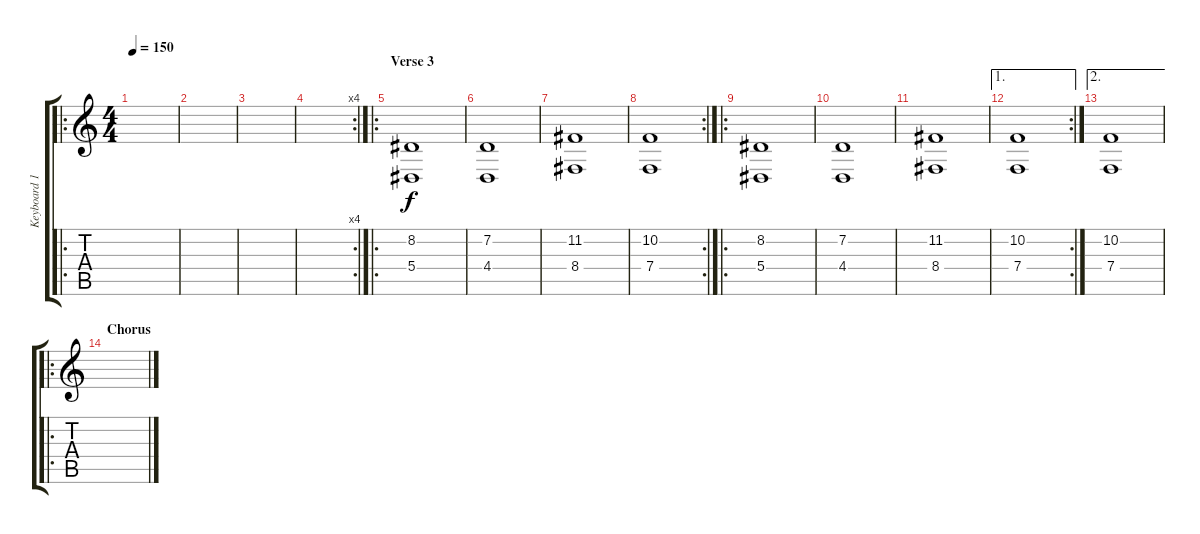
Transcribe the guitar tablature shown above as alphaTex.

\track ("Keyboard 1" "Keyboard 1") {instrument stringensemble1}
\staff {score tabs}
\tuning (C4 G3 Eb3 Bb2 F2 C2) {hide}
\ro
\ts (4 4)
\tempo 150
\clef g2
\ks c
|
|
|
\rc 4
|
\ro
\section ("" "Verse 3")
(8.2 5.4).1 |
(7.2 4.4).1 |
(11.2 8.4).1 |
\rc 2
(10.2 7.4).1 |
\ro
(8.2 5.4).1 |
(7.2 4.4).1 |
(11.2 8.4).1 |
\ae 1
\rc 2
(10.2 7.4).1 |
\ae 2
(10.2 7.4).1 |
\ro
\section ("" "Chorus")
